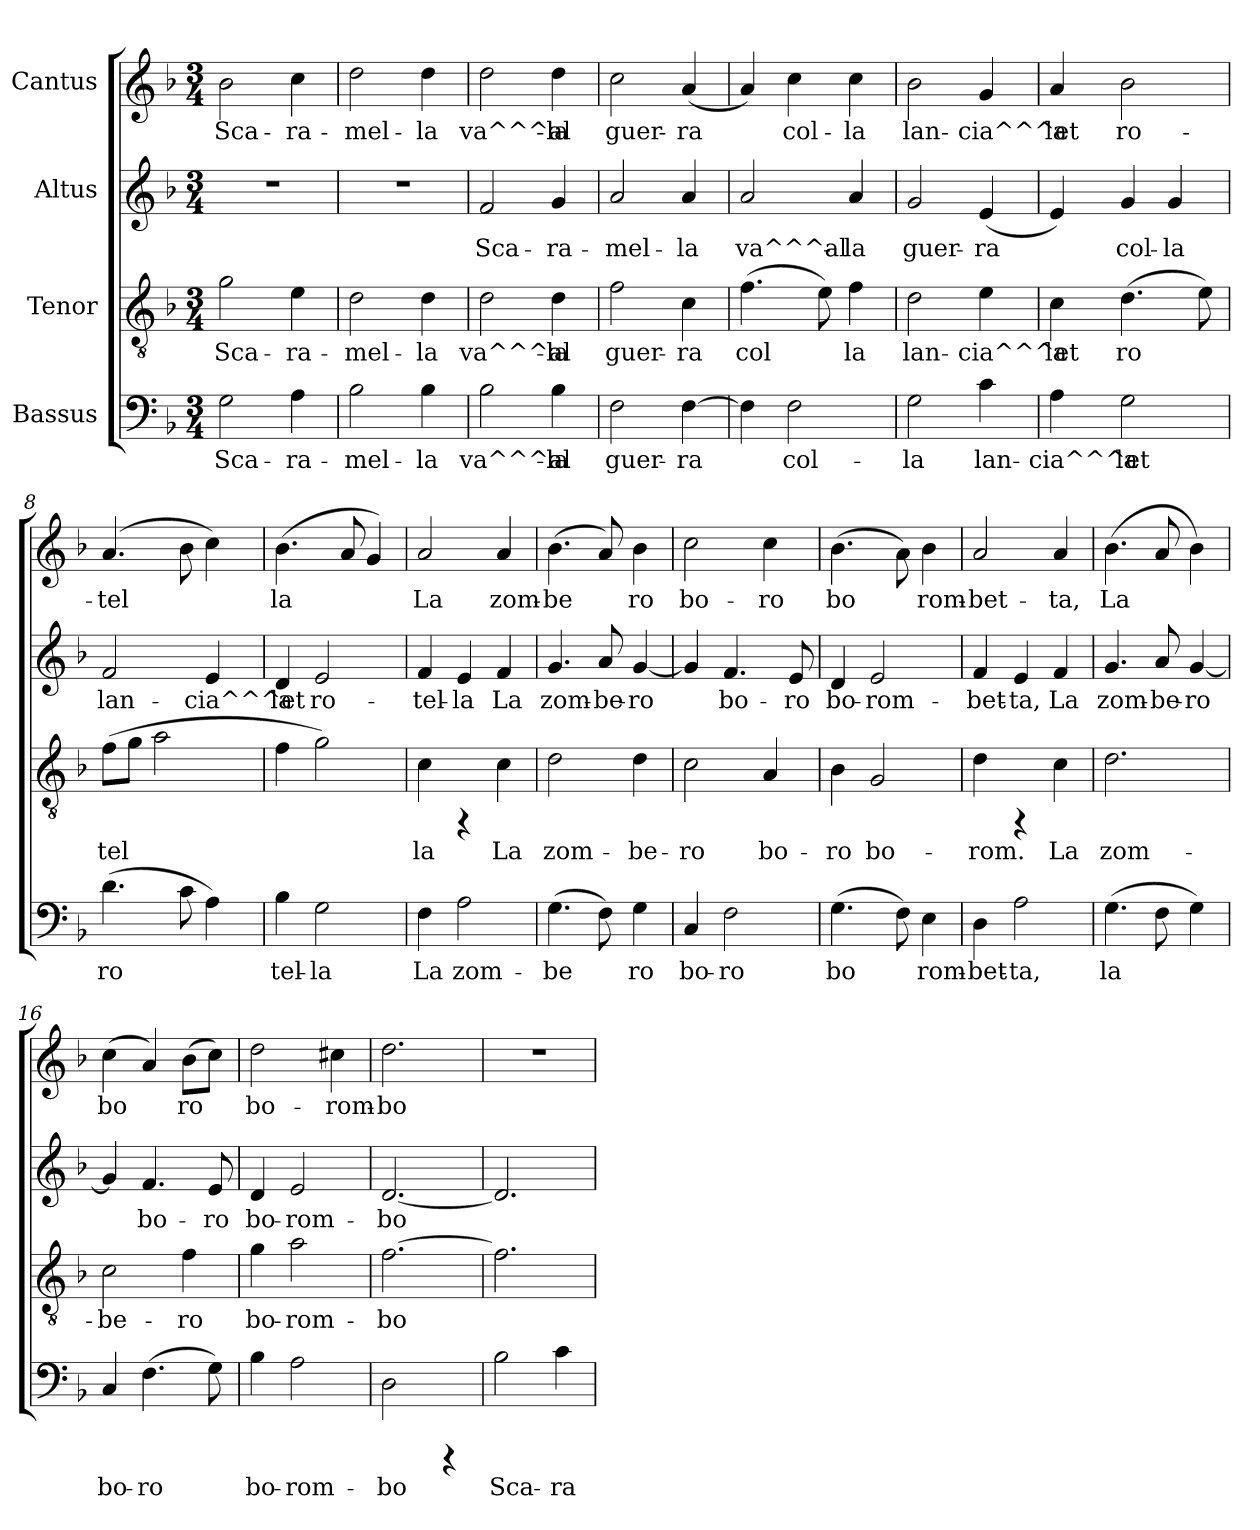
**kern	**text	**kern	**text	**kern	**text	**kern	**text
*part4	*part4	*part3	*part3	*part2	*part2	*part1	*part1
*staff4	*staff4	*staff3	*staff3	*staff2	*staff2	*staff1	*staff1
*I"Bassus	*	*I"Tenor	*	*I"Altus	*	*I"Cantus	*
!!LO:PB:g=z
*stria5	*	*stria5	*	*stria5	*	*stria5	*
*clefF4	*	*clefGv2	*	*clefG2	*	*clefG2	*
*k[b-]	*	*k[b-]	*	*k[b-]	*	*k[b-]	*
*F:	*	*F:	*	*F:	*	*F:	*
*M3/4	*	*M3/4	*	*M3/4	*	*M3/4	*
*MM216	*	*MM216	*	*MM216	*	*MM216	*
=1	=1	=1	=1	=1	=1	=1	=1
!	!LO:LY:b:cj	!	!LO:LY:b:cj	!	!	!	!LO:LY:b:cj
2G\	Sca-	2g\	Sca-	2.r	.	2b-\	Sca-
!	!LO:LY:b:cj	!	!LO:LY:b:cj	!	!	!	!LO:LY:b:cj
4A\	-ra-	4e\	-ra-	.	.	4cc\	-ra-
=2	=2	=2	=2	=2	=2	=2	=2
!	!LO:LY:b:cj	!	!LO:LY:b:cj	!	!	!	!LO:LY:b:cj
2B-\	-mel-	2d\	-mel-	2.r	.	2dd\	-mel-
!	!LO:LY:b:cj	!	!LO:LY:b:cj	!	!	!	!LO:LY:b:cj
4B-\	-la	4d\	-la	.	.	4dd\	-la
=3	=3	=3	=3	=3	=3	=3	=3
!	!LO:LY:b:cj	!	!LO:LY:b:cj	!	!LO:LY:b:cj	!	!LO:LY:b:cj
2B-\	va^^^al-	2d\	va^^^al-	2f/	Sca-	2dd\	va^^^al-
!	!LO:LY:b:cj	!	!LO:LY:b:cj	!	!LO:LY:b:cj	!	!LO:LY:b:cj
4B-\	-la	4d\	-la	4g/	-ra-	4dd\	-la
=4	=4	=4	=4	=4	=4	=4	=4
!	!LO:LY:b:cj	!	!LO:LY:b:cj	!	!LO:LY:b:cj	!	!LO:LY:b:cj
2F\	guer-	2f\	guer-	2a/	-mel-	2cc\	guer-
!	!LO:LY:b:cj	!	!LO:LY:b:cj	!	!LO:LY:b:cj	!	!LO:LY:b:cj
[>4F\	-ra	4c\	-ra	4a/	-la	(<4a/	-ra
=5	=5	=5	=5	=5	=5	=5	=5
!	!LO:LY:b:cj	!	!LO:LY:b:cj	!	!LO:LY:b:cj	!	!LO:LY:b:cj
4F\]	.	(>4.f\	col-	2a/	va^^^al-	4a/)	.
!	!LO:LY:b:cj	!	!	!	!	!	!LO:LY:b:cj
2F\	col-	.	.	.	.	4cc\	col-
!	!	!	!LO:LY:b:cj	!	!	!	!
.	.	8e\)	-	.	.	.	.
!	!	!	!LO:LY:b:cj	!	!LO:LY:b:cj	!	!LO:LY:b:cj
.	.	4f\	la	4a/	-la	4cc\	-la
=6	=6	=6	=6	=6	=6	=6	=6
!	!LO:LY:b:cj	!	!LO:LY:b:cj	!	!LO:LY:b:cj	!	!LO:LY:b:cj
2G\	-la	2d\	lan-	2g/	guer-	2b-\	lan-
!	!LO:LY:b:cj	!	!LO:LY:b:cj	!	!LO:LY:b:cj	!	!LO:LY:b:cj
4c\	lan-	4e\	-cia^^^et	(<4e/	-ra	4g/	-cia^^^et
!!LO:LB:g=z
=7	=7	=7	=7	=7	=7	=7	=7
!	!LO:LY:b:cj	!	!LO:LY:b:cj	!	!LO:LY:b:cj	!	!LO:LY:b:cj
4A\	-cia^^^et	4c\	la	4e/)	.	4a/	la
!	!LO:LY:b:cj	!	!LO:LY:b:cj	!	!LO:LY:b:cj	!	!LO:LY:b:cj
2G\	la	(>4.d\	ro-	4g/	col-	2b-\	ro-
!	!	!	!	!	!LO:LY:b:cj	!	!
.	.	.	.	4g/	-la	.	.
!	!	!	!LO:LY:b:cj	!	!	!	!
.	.	8e\)	--	.	.	.	.
=8	=8	=8	=8	=8	=8	=8	=8
!	!LO:LY:b:cj	!	!LO:LY:b:cj	!	!LO:LY:b:cj	!	!LO:LY:b:cj
(>4.d\	ro-	(>8f\L	-tel-	2f/	lan-	(<4.a/	-tel-
!	!	!	!LO:LY:b:cj	!	!	!	!
.	.	8g\J	--	.	.	.	.
!	!	!	!LO:LY:b:cj	!	!	!	!
.	.	2a\	--	.	.	.	.
!	!LO:LY:b:cj	!	!	!	!	!	!LO:LY:b:cj
8c\	--	.	.	.	.	8b-\	--
!	!LO:LY:b:cj	!	!	!	!LO:LY:b:cj	!	!LO:LY:b:cj
4A\)	--	.	.	4e/	-cia^^^et	4cc\)	--
=9	=9	=9	=9	=9	=9	=9	=9
!	!LO:LY:b:cj	!	!	!	!LO:LY:b:cj	!	!LO:LY:b:cj
4B-\	-tel-	4f\	.	4d/	la	(>4.b-\	-la
!	!LO:LY:b:cj	!	!	!	!LO:LY:b:cj	!	!
2G\	-la	2g\)	.	2e/	ro-	.	.
!	!	!	!	!	!	!	!LO:LY:b:cj
.	.	.	.	.	.	8a/	.
!	!	!	!	!	!	!	!LO:LY:b:cj
.	.	.	.	.	.	4g/)	.
=10	=10	=10	=10	=10	=10	=10	=10
!	!LO:LY:b:cj	!	!LO:LY:b:cj	!	!LO:LY:b:cj	!	!LO:LY:b:cj
4F\	La	4c\	-la	4f/	-tel-	2a/	La
!	!LO:LY:b:cj	!	!	!	!LO:LY:b:cj	!	!
2A\	zom-	4rFF	.	4e/	-la	.	.
!	!	!	!LO:LY:b:cj	!	!LO:LY:b:cj	!	!LO:LY:b:cj
.	.	4c\	La	4f/	La	4a/	zom-
=11	=11	=11	=11	=11	=11	=11	=11
!	!LO:LY:b:cj	!	!LO:LY:b:cj	!	!LO:LY:b:cj	!	!LO:LY:b:cj
(>4.G\	-be-	2d\	zom-	4.g/	zom-	(>4.b-\	-be-
!	!LO:LY:b:cj	!	!	!	!LO:LY:b:cj	!	!LO:LY:b:cj
8F\)	-	.	.	8a/	-be-	8a/)	-
!	!LO:LY:b:cj	!	!LO:LY:b:cj	!	!LO:LY:b:cj	!	!LO:LY:b:cj
4G\	ro	4d\	-be-	[<4g/	-ro	4b-\	ro
=12	=12	=12	=12	=12	=12	=12	=12
!	!LO:LY:b:cj	!	!LO:LY:b:cj	!	!LO:LY:b:cj	!	!LO:LY:b:cj
4C/	bo-	2c\	-ro	4g/]	.	2cc\	bo-
!	!LO:LY:b:cj	!	!	!	!LO:LY:b:cj	!	!
2F\	-ro	.	.	4.f/	bo-	.	.
!	!	!	!LO:LY:b:cj	!	!	!	!LO:LY:b:cj
.	.	4A/	bo-	.	.	4cc\	-ro
!	!	!	!	!	!LO:LY:b:cj	!	!
.	.	.	.	8e/	-ro	.	.
!!LO:LB:g=z
=13	=13	=13	=13	=13	=13	=13	=13
!	!LO:LY:b:cj	!	!LO:LY:b:cj	!	!LO:LY:b:cj	!	!LO:LY:b:cj
(>4.G\	bo-	4B-\	-ro	4d/	bo-	(>4.b-\	bo-
!	!	!	!LO:LY:b:cj	!	!LO:LY:b:cj	!	!
.	.	2G/	bo-	2e/	-rom-	.	.
!	!LO:LY:b:cj	!	!	!	!	!	!LO:LY:b:cj
8F\)	-	.	.	.	.	8a\)	-
!	!LO:LY:b:cj	!	!	!	!	!	!LO:LY:b:cj
4E\	rom-	.	.	.	.	4b-\	rom-
=14	=14	=14	=14	=14	=14	=14	=14
!	!LO:LY:b:cj	!	!LO:LY:b:cj	!	!LO:LY:b:cj	!	!LO:LY:b:cj
4D\	-bet-	4d\	-rom.	4f/	-bet-	2a/	-bet-
!	!LO:LY:b:cj	!	!	!	!LO:LY:b:cj	!	!
2A\	-ta,	4rFF	.	4e/	-ta,	.	.
!	!	!	!LO:LY:b:cj	!	!LO:LY:b:cj	!	!LO:LY:b:cj
.	.	4c\	La	4f/	La	4a/	-ta,
=15	=15	=15	=15	=15	=15	=15	=15
!	!LO:LY:b:cj	!	!LO:LY:b:cj	!	!LO:LY:b:cj	!	!LO:LY:b:cj
(>4.G\	la	2.d\	zom-	4.g/	zom-	(>4.b-\	La
!	!LO:LY:b:cj	!	!	!	!LO:LY:b:cj	!	!LO:LY:b:cj
8F\	.	.	.	8a/	-be-	8a/	.
!	!LO:LY:b:cj	!	!	!	!LO:LY:b:cj	!	!LO:LY:b:cj
4G\)	.	.	.	[<4g/	-ro	4b-\)	.
=16	=16	=16	=16	=16	=16	=16	=16
!	!LO:LY:b:cj	!	!LO:LY:b:cj	!	!LO:LY:b:cj	!	!LO:LY:b:cj
4C/	bo-	2c\	-be-	4g/]	.	(>4cc\	bo-
!	!LO:LY:b:cj	!	!	!	!LO:LY:b:cj	!	!LO:LY:b:cj
(>4.F\	-ro	.	.	4.f/	bo-	4a/)	-
!	!	!	!LO:LY:b:cj	!	!	!	!LO:LY:b:cj
.	.	4f\	-ro	.	.	(>8b-\L	ro
!	!LO:LY:b:cj	!	!	!	!LO:LY:b:cj	!	!LO:LY:b:cj
8G\)	.	.	.	8e/	-ro	8cc\J)	.
=17	=17	=17	=17	=17	=17	=17	=17
!	!LO:LY:b:cj	!	!LO:LY:b:cj	!	!LO:LY:b:cj	!	!LO:LY:b:cj
4B-\	bo-	4g\	bo-	4d/	bo-	2dd\	bo-
!	!LO:LY:b:cj	!	!LO:LY:b:cj	!	!LO:LY:b:cj	!	!
2A\	-rom-	2a\	-rom-	2e/	-rom-	.	.
!	!	!	!	!	!	!	!LO:LY:b:cj
.	.	.	.	.	.	4cc#X\	-rom-
=18	=18	=18	=18	=18	=18	=18	=18
!	!LO:LY:b:cj	!	!LO:LY:b:cj	!	!LO:LY:b:cj	!	!LO:LY:b:cj
2D\	-bo	[>2.f\	-bo	[<2.d/	-bo	2.dd\	-bo
4rCCC	.	.	.	.	.	.	.
=19	=19	=19	=19	=19	=19	=19	=19
!	!LO:LY:b:cj	!	!	!	!	!	!
2B-\	Sca-	2.f\]	.	2.d/]	.	2.r	.
!	!LO:LY:b:cj	!	!	!	!	!	!
4c\	-ra-	.	.	.	.	.	.
=	=	=	=	=	=	=	=
*-	*-	*-	*-	*-	*-	*-	*-
